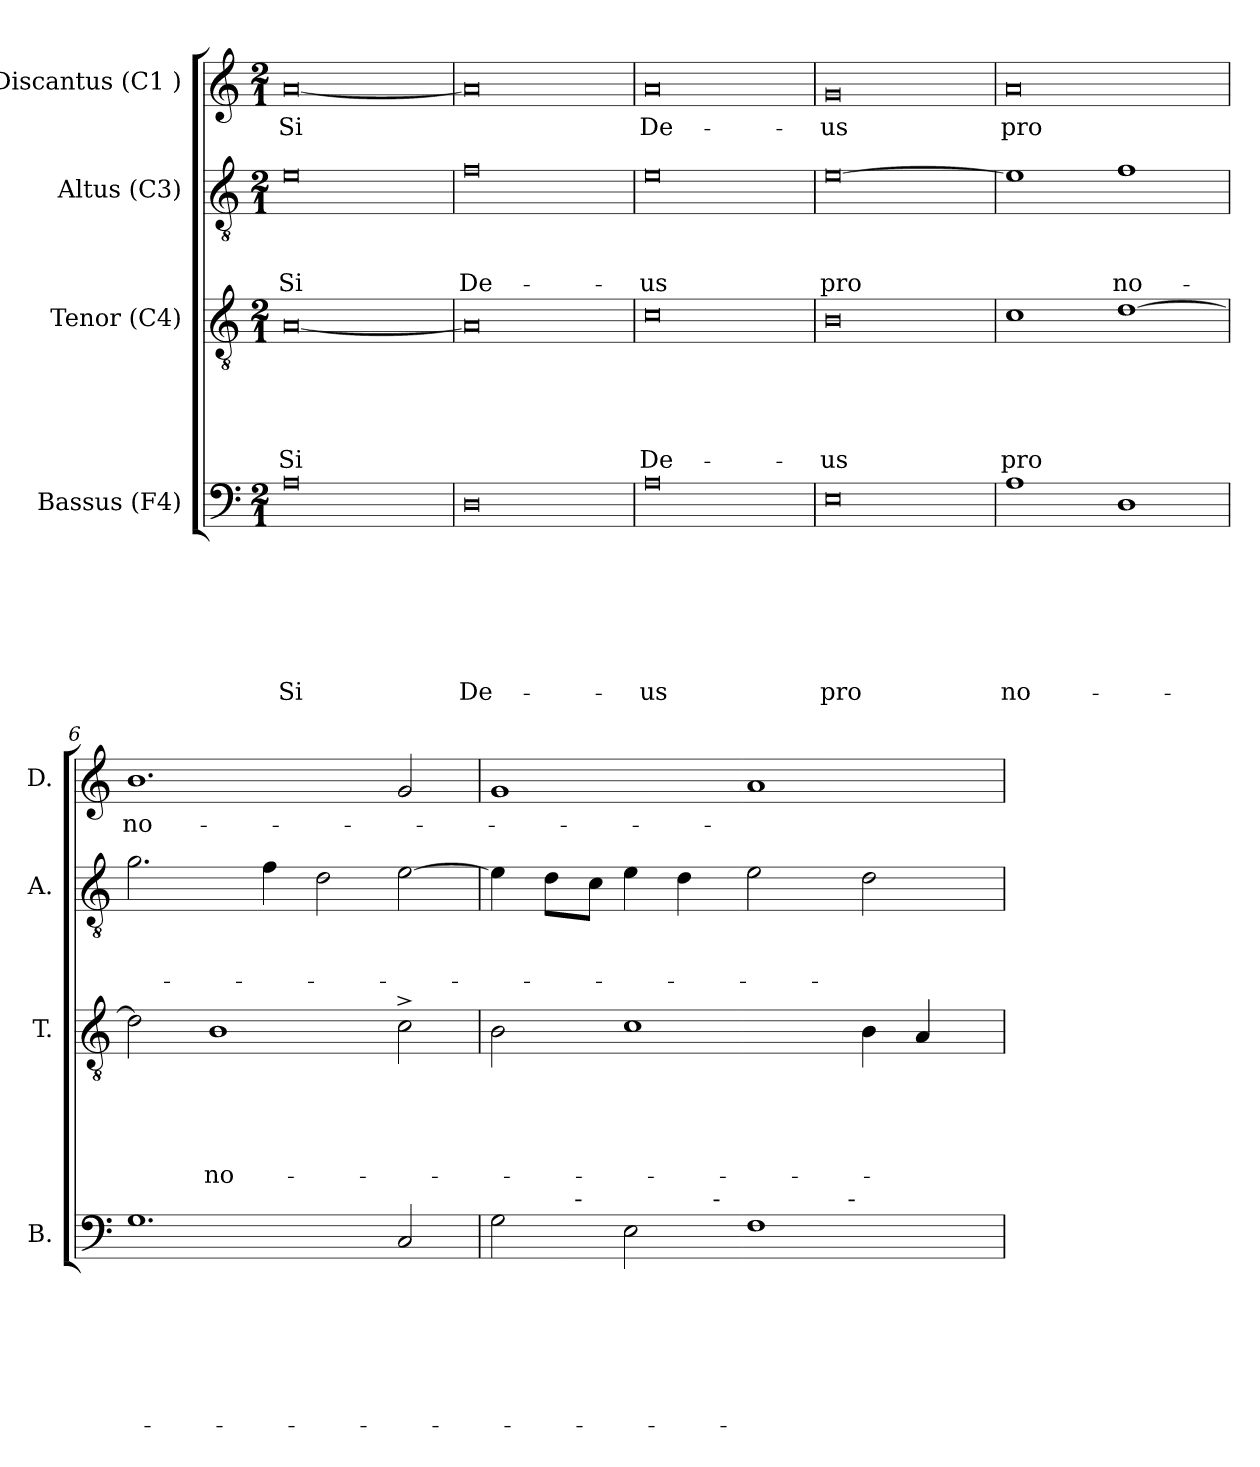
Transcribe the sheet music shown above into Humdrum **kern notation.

**kern	**text	**text	**text	**text	**text	**text	**text	**kern	**text	**text	**text	**text	**text	**kern	**text	**text	**text	**kern	**text
*part4	*part4	*part4	*part4	*part4	*part4	*part4	*part4	*part3	*part3	*part3	*part3	*part3	*part3	*part2	*part2	*part2	*part2	*part1	*part1
*staff4	*staff4	*staff4	*staff4	*staff4	*staff4	*staff4	*staff4	*staff3	*staff3	*staff3	*staff3	*staff3	*staff3	*staff2	*staff2	*staff2	*staff2	*staff1	*staff1
*I"Bassus (F4)	*	*	*	*	*	*	*	*I"Tenor (C4)	*	*	*	*	*	*I"Altus (C3)	*	*	*	*I"Discantus (C1 )	*
*I'B.	*	*	*	*	*	*	*	*I'T.	*	*	*	*	*	*I'A.	*	*	*	*I'D.	*
*clefF4	*	*	*	*	*	*	*	*clefGv2	*	*	*	*	*	*clefGv2	*	*	*	*clefG2	*
*k[]	*	*	*	*	*	*	*	*k[]	*	*	*	*	*	*k[]	*	*	*	*k[]	*
*C:	*	*	*	*	*	*	*	*C:	*	*	*	*	*	*C:	*	*	*	*C:	*
*M2/1	*	*	*	*	*	*	*	*M2/1	*	*	*	*	*	*M2/1	*	*	*	*M2/1	*
=1	=1	=1	=1	=1	=1	=1	=1	=1	=1	=1	=1	=1	=1	=1	=1	=1	=1	=1	=1
!	!	!	!	!	!	!	!LO:LY:b:rj	!	!	!	!	!	!LO:LY:b	!	!	!	!LO:LY:b:rj	!	!LO:LY:b
0A	.	.	.	.	.	.	Si	[<0A	.	.	.	.	Si	0e	.	.	Si	[<0a	Si
=2	=2	=2	=2	=2	=2	=2	=2	=2	=2	=2	=2	=2	=2	=2	=2	=2	=2	=2	=2
!	!	!	!	!	!	!	!LO:LY:b:rj	!	!	!	!	!	!	!	!	!	!LO:LY:b:rj	!	!
0D	.	.	.	.	.	.	De-	0A]	.	.	.	.	.	0f	.	.	De-	0a]	.
=3	=3	=3	=3	=3	=3	=3	=3	=3	=3	=3	=3	=3	=3	=3	=3	=3	=3	=3	=3
!	!	!	!	!	!	!	!LO:LY:b:rj	!	!	!	!	!	!LO:LY:b:rj	!	!	!	!LO:LY:b:rj	!	!LO:LY:b:rj
0A	.	.	.	.	.	.	-us	0c	.	.	.	.	De-	0e	.	.	-us	0a	De-
=4	=4	=4	=4	=4	=4	=4	=4	=4	=4	=4	=4	=4	=4	=4	=4	=4	=4	=4	=4
!	!	!	!	!	!	!	!LO:LY:b:rj	!	!	!	!	!	!LO:LY:b:rj	!	!	!	!LO:LY:b	!	!LO:LY:b:rj
0E	.	.	.	.	.	.	pro	0B	.	.	.	.	-us	[>0e	.	.	pro	0g	-us
=5	=5	=5	=5	=5	=5	=5	=5	=5	=5	=5	=5	=5	=5	=5	=5	=5	=5	=5	=5
!	!	!	!	!	!	!	!LO:LY:b	!	!	!	!	!	!LO:LY:b	!	!	!	!	!	!LO:LY:b:rj
1A	.	.	.	.	.	.	no-	1c	.	.	.	.	pro	1e]	.	.	.	0a	pro
!	!	!	!	!	!	!	!	!	!	!	!	!	!	!	!	!	!LO:LY:b	!	!
1D	.	.	.	.	.	.	.	[>1d	.	.	.	.	.	1f	.	.	no-	.	.
=6	=6	=6	=6	=6	=6	=6	=6	=6	=6	=6	=6	=6	=6	=6	=6	=6	=6	=6	=6
!	!	!	!	!	!	!	!	!	!	!	!	!	!	!	!	!	!	!	!LO:LY:b
1.G	.	.	.	.	.	.	.	2d\]	.	.	.	.	.	2.g\	.	.	.	1.b	no-
!	!	!	!	!	!	!	!	!	!	!	!	!	!LO:LY:b	!	!	!	!	!	!
.	.	.	.	.	.	.	.	1B	.	.	.	.	no-	.	.	.	.	.	.
.	.	.	.	.	.	.	.	.	.	.	.	.	.	4f\	.	.	.	.	.
.	.	.	.	.	.	.	.	.	.	.	.	.	.	2d\	.	.	.	.	.
2C/	.	.	.	.	.	.	.	2c^>\	.	.	.	.	.	[<2e\	.	.	.	2g/	.
!!LO:LB:g=z
=7	=7	=7	=7	=7	=7	=7	=7	=7	=7	=7	=7	=7	=7	=7	=7	=7	=7	=7	=7
*^	*	*	*	*	*	*	*	*	*	*	*	*	*	*	*	*	*	*	*
*	*^	*	*	*	*	*	*	*	*	*	*	*	*	*	*	*	*	*	*	*
*	*	*^	*	*	*	*	*	*	*	*	*	*	*	*	*	*	*	*	*	*	*
2G\	4ryy	2..ryy	1ryy	.	.	.	.	.	.	.	2B\	.	.	.	.	.	4e\]	.	.	.	1g	.
.	16.ryy	.	.	.	.	.	.	.	.	.	.	.	.	.	.	.	8d\L	.	.	.	.	.
!	!LO:TX:a:t=-	!	!	!	!	!	!	!	!	!	!	!	!	!	!	!	!	!	!	!	!	!
.	1ryy	.	.	.	.	.	.	.	.	.	.	.	.	.	.	.	.	.	.	.	.	.
.	.	.	.	.	.	.	.	.	.	.	.	.	.	.	.	.	8c\J	.	.	.	.	.
2E\	.	.	.	.	.	.	.	.	.	.	1c	.	.	.	.	.	4e\	.	.	.	.	.
.	.	.	.	.	.	.	.	.	.	.	.	.	.	.	.	.	4d\	.	.	.	.	.
!	!	!LO:TX:a:t=-	!	!	!	!	!	!	!	!	!	!	!	!	!	!	!	!	!	!	!	!
.	.	1ryy	.	.	.	.	.	.	.	.	.	.	.	.	.	.	.	.	.	.	.	.
1F	.	.	4...ryy	.	.	.	.	.	.	.	.	.	.	.	.	.	2e\	.	.	.	1a	.
.	2ryy	.	.	.	.	.	.	.	.	.	.	.	.	.	.	.	.	.	.	.	.	.
!	!	!	!LO:TX:a:t=-	!	!	!	!	!	!	!	!	!	!	!	!	!	!	!	!	!	!	!
.	.	.	2ryy	.	.	.	.	.	.	.	.	.	.	.	.	.	.	.	.	.	.	.
.	.	.	.	.	.	.	.	.	.	.	4B\	.	.	.	.	.	2d\	.	.	.	.	.
.	.	.	.	.	.	.	.	.	.	.	4A/	.	.	.	.	.	.	.	.	.	.	.
.	8ryy	.	.	.	.	.	.	.	.	.	.	.	.	.	.	.	.	.	.	.	.	.
.	.	8ryy	.	.	.	.	.	.	.	.	.	.	.	.	.	.	.	.	.	.	.	.
.	32ryy	.	32ryy	.	.	.	.	.	.	.	.	.	.	.	.	.	.	.	.	.	.	.
*v	*v	*v	*v	*	*	*	*	*	*	*	*	*	*	*	*	*	*	*	*	*	*	*
=	=	=	=	=	=	=	=	=	=	=	=	=	=	=	=	=	=	=	=
*-	*-	*-	*-	*-	*-	*-	*-	*-	*-	*-	*-	*-	*-	*-	*-	*-	*-	*-	*-
